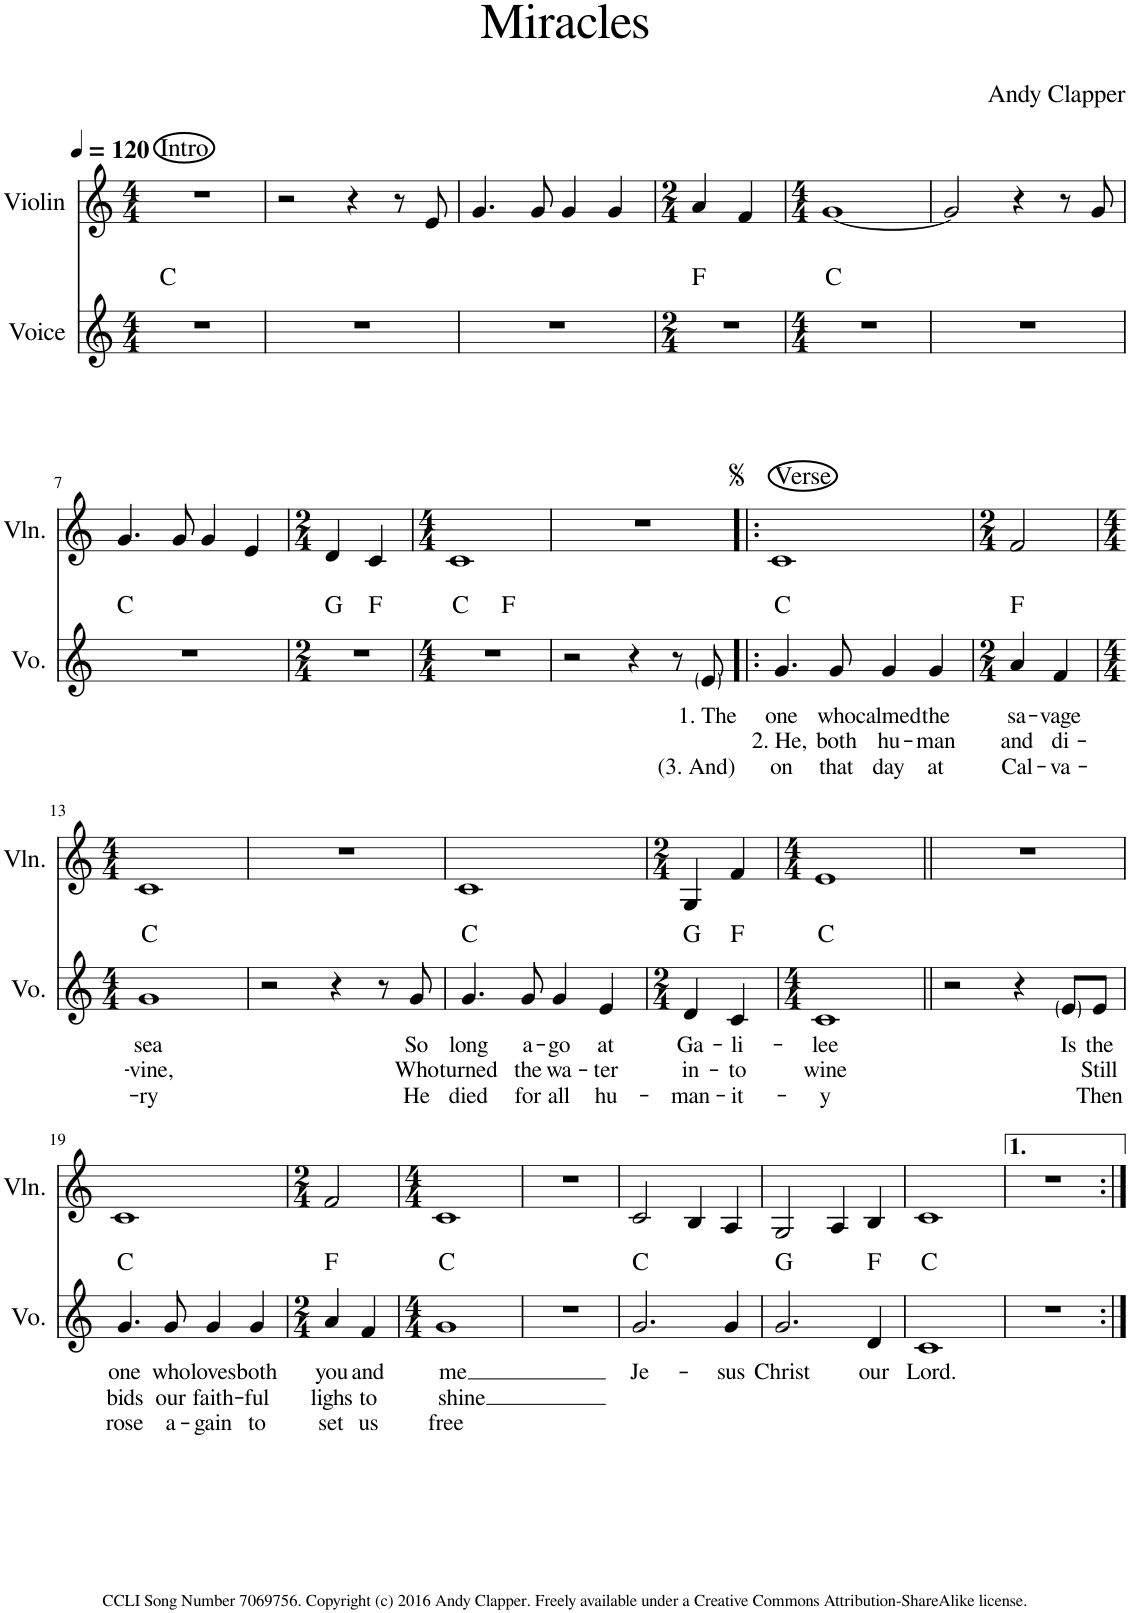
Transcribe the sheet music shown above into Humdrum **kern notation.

**kern	**text	**text	**text	**harte	**kern
*part2	*part2	*part2	*part2	*part2	*part1
*staff2	*staff2	*staff2	*staff2	*	*staff1
*I"Voice	*	*	*	*	*I"Violin
*I'Vo.	*	*	*	*	*I'Vln.
*clefG2	*	*	*	*	*clefG2
*k[]	*	*	*	*	*k[]
*M4/4	*	*	*	*	*M4/4
*MM120	*	*	*	*	*MM120
=1	=1	=1	=1	=1	=1
!	!	!	!	!	!LO:TX:a:t=Intro
1r	.	.	.	C:maj	1r
=2	=2	=2	=2	=2	=2
1r	.	.	.	.	2r
.	.	.	.	.	4r
.	.	.	.	.	8r
.	.	.	.	.	8e/
=3	=3	=3	=3	=3	=3
1r	.	.	.	.	4.g/
.	.	.	.	.	8g/
.	.	.	.	.	4g/
.	.	.	.	.	4g/
=4	=4	=4	=4	=4	=4
*M2/4	*	*	*	*	*M2/4
2r	.	.	.	F:maj	4a/
.	.	.	.	.	4f/
=5	=5	=5	=5	=5	=5
*M4/4	*	*	*	*	*M4/4
1r	.	.	.	C:maj	[1g
=6	=6	=6	=6	=6	=6
1r	.	.	.	.	2g/]
.	.	.	.	.	4r
.	.	.	.	.	8r
.	.	.	.	.	8g/
!!LO:LB:g=z
=7	=7	=7	=7	=7	=7
1r	.	.	.	C:maj	4.g/
.	.	.	.	.	8g/
.	.	.	.	.	4g/
.	.	.	.	.	4e/
=8	=8	=8	=8	=8	=8
*M2/4	*	*	*	*	*M2/4
*^	*	*	*	*	*
2r	4ryy	.	.	.	G:maj	4d/
.	4ryy	.	.	.	F:maj	4c/
=9	=9	=9	=9	=9	=9	=9
*M4/4	*	*	*	*	*	*M4/4
1r	2ryy	.	.	.	C:maj	1c
.	2ryy	.	.	.	F:maj	.
*v	*v	*	*	*	*	*
=10	=10	=10	=10	=10	=10
2r	.	.	.	.	1r
4r	.	.	.	.	.
8r	.	.	.	.	.
!	!LO:LY:b	!	!LO:LY:b	!	!
8e/	1. The	.	(3. And)	.	.
=11!|:	=11!|:	=11!|:	=11!|:	=11!|:	=11!|:
!	!	!	!	!	!LO:TX:a:t=Verse
!	!LO:LY:b	!LO:LY:b	!LO:LY:b	!	!
4.g/	one	2. He,	on	C:maj	1c
!	!LO:LY:b	!LO:LY:b	!LO:LY:b	!	!
8g/	who	both	that	.	.
!	!LO:LY:b	!LO:LY:b	!LO:LY:b	!	!
4g/	calmed	hu-	day	.	.
!	!LO:LY:b	!LO:LY:b	!LO:LY:b	!	!
4g/	the	-man	at	.	.
=12	=12	=12	=12	=12	=12
*M2/4	*	*	*	*	*M2/4
!	!LO:LY:b	!LO:LY:b	!LO:LY:b	!	!
4a/	sa-	and	Cal-	F:maj	2f/
!	!LO:LY:b	!LO:LY:b	!LO:LY:b	!	!
4f/	-vage	di-	-va-	.	.
!!LO:LB:g=z
=13	=13	=13	=13	=13	=13
*M4/4	*	*	*	*	*M4/4
!	!LO:LY:b	!LO:LY:b	!LO:LY:b	!	!
1g	sea	-vine,	-ry	C:maj	1c
=14	=14	=14	=14	=14	=14
2r	.	.	.	.	1r
4r	.	.	.	.	.
8r	.	.	.	.	.
!	!LO:LY:b	!LO:LY:b	!LO:LY:b	!	!
8g/	So	Who	He	.	.
=15	=15	=15	=15	=15	=15
!	!LO:LY:b	!LO:LY:b	!LO:LY:b	!	!
4.g/	long	turned	died	C:maj	1c
!	!LO:LY:b	!LO:LY:b	!LO:LY:b	!	!
8g/	a-	the	for	.	.
!	!LO:LY:b	!LO:LY:b	!LO:LY:b	!	!
4g/	-go	wa-	all	.	.
!	!LO:LY:b	!LO:LY:b	!LO:LY:b	!	!
4e/	at	-ter	hu-	.	.
=16	=16	=16	=16	=16	=16
*M2/4	*	*	*	*	*M2/4
!	!LO:LY:b	!LO:LY:b	!LO:LY:b	!	!
4d/	Ga-	in-	-man-	G:maj	4G/
!	!LO:LY:b	!LO:LY:b	!LO:LY:b	!	!
4c/	-li-	-to	-it-	F:maj	4f/
=17	=17	=17	=17	=17	=17
*M4/4	*	*	*	*	*M4/4
!	!LO:LY:b	!LO:LY:b	!LO:LY:b	!	!
1c	-lee	wine	-y	C:maj	1e
=18||	=18||	=18||	=18||	=18||	=18||
2r	.	.	.	.	1r
4r	.	.	.	.	.
!	!LO:LY:b	!	!LO:LY:b	!	!
8e/L	Is	.	.	.	.
!	!LO:LY:b	!LO:LY:b	!LO:LY:b	!	!
8e/J	the	Still	Then	.	.
!!LO:LB:g=z
=19	=19	=19	=19	=19	=19
!	!LO:LY:b	!LO:LY:b	!LO:LY:b	!	!
4.g/	one	bids	rose	C:maj	1c
!	!LO:LY:b	!LO:LY:b	!LO:LY:b	!	!
8g/	who	our	a-	.	.
!	!LO:LY:b	!LO:LY:b	!LO:LY:b	!	!
4g/	loves	faith-	-gain	.	.
!	!LO:LY:b	!LO:LY:b	!LO:LY:b	!	!
4g/	both	-ful	to	.	.
=20	=20	=20	=20	=20	=20
*M2/4	*	*	*	*	*M2/4
!	!LO:LY:b	!LO:LY:b	!LO:LY:b	!	!
4a/	you	lighs	set	F:maj	2f/
!	!LO:LY:b	!LO:LY:b	!LO:LY:b	!	!
4f/	and	to	us	.	.
=21	=21	=21	=21	=21	=21
*M4/4	*	*	*	*	*M4/4
!	!LO:LY:b	!LO:LY:b	!LO:LY:b	!	!
1g	me	shine	free	C:maj	1c
=22	=22	=22	=22	=22	=22
1r	.	.	.	.	1r
=23	=23	=23	=23	=23	=23
!	!LO:LY:b	!	!	!	!
2.g/	Je-	.	.	C:maj	2c/
.	.	.	.	.	4B/
!	!LO:LY:b	!	!	!	!
4g/	-sus	.	.	.	4A/
=24	=24	=24	=24	=24	=24
!	!LO:LY:b	!	!	!	!
2.g/	Christ	.	.	G:maj	2G/
.	.	.	.	.	4A/
!	!LO:LY:b	!	!	!	!
4d/	our	.	.	F:maj	4B/
=25	=25	=25	=25	=25	=25
!	!LO:LY:b	!	!	!	!
1c	Lord.	.	.	C:maj	1c
=26	=26	=26	=26	=26	=26
1r	.	.	.	.	1r
=:|!	=:|!	=:|!	=:|!	=:|!	=:|!
*-	*-	*-	*-	*-	*-
